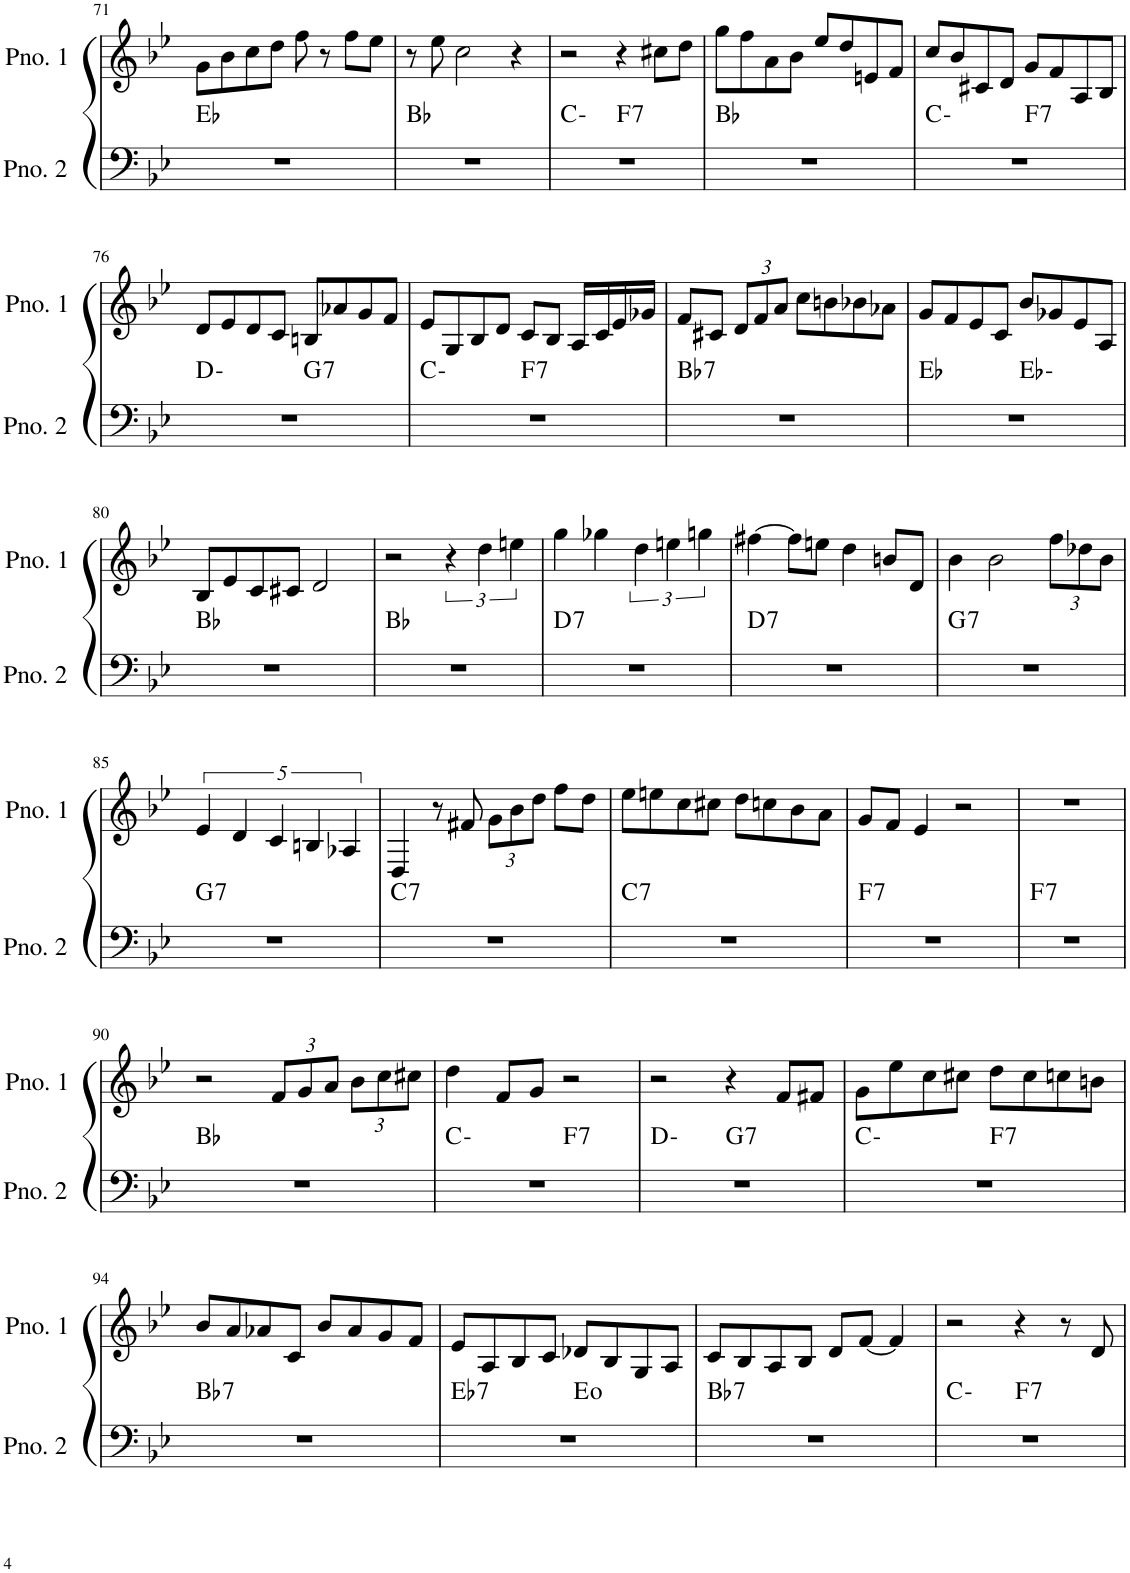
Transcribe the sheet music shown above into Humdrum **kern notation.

**kern	**harte	**kern
*part2	*part2	*part1
*staff2	*	*staff1
*I"ピアノ 2	*	*I"ピアノ 1
!!LO:PB:g=z
*clefF4	*	*clefG2
*k[b-e-]	*	*k[b-e-]
*M4/4	*	*M4/4
=71	=71	=71
1r	Eb:maj	8g\L
.	.	8b-\
.	.	8cc\
.	.	8dd\J
.	.	8ff\
.	.	8r
.	.	8ff\L
.	.	8ee-\J
=72	=72	=72
1r	Bb:maj	8r
.	.	8ee-\
.	.	2cc\
.	.	4r
=73	=73	=73
*^	*	*
1r	2ryy	C:min	2r
!	!	!LO:H:kt=7	!
.	2ryy	F:7	4r
.	.	.	8cc#X\L
.	.	.	8dd\J
*v	*v	*	*
=74	=74	=74
1r	Bb:maj	8gg\L
.	.	8ff\
.	.	8a\
.	.	8b-\J
.	.	8ee-/L
.	.	8dd/
.	.	8en/
.	.	8f/J
=75	=75	=75
*^	*	*
1r	2ryy	C:min	8cc/L
.	.	.	8b-/
.	.	.	8c#X/
.	.	.	8d/J
!	!	!LO:H:kt=7	!
.	2ryy	F:7	8g/L
.	.	.	8f/
.	.	.	8A/
.	.	.	8B-/J
!!LO:LB:g=z
=76	=76	=76	=76
1r	2ryy	D:min	8d/L
.	.	.	8e-/
.	.	.	8d/
.	.	.	8c/J
!	!	!LO:H:kt=7	!
.	2ryy	G:7	8Bn/L
.	.	.	8a-X/
.	.	.	8g/
.	.	.	8f/J
=77	=77	=77	=77
1r	2ryy	C:min	8e-/L
.	.	.	8G/
.	.	.	8B-/
.	.	.	8d/J
!	!	!LO:H:kt=7	!
.	2ryy	F:7	8c/L
.	.	.	8B-/J
.	.	.	16A/LL
.	.	.	16c/
.	.	.	16e-/
.	.	.	16g-X/JJ
=78	=78	=78	=78
!	!	!LO:H:kt=7	!
*v	*v	*	*
1r	Bb:7	8f/L
.	.	8c#X/J
*	*	*Xbrackettup
.	.	12d/L
.	.	12f/
.	.	12a/J
.	.	8cc\L
.	.	8bn\
.	.	8b-X\
.	.	8a-X\J
=79	=79	=79
*^	*	*
1r	2ryy	Eb:maj	8g/L
.	.	.	8f/
.	.	.	8e-/
.	.	.	8c/J
.	2ryy	Eb:min	8b-/L
.	.	.	8g-X/
.	.	.	8e-/
.	.	.	8A/J
*v	*v	*	*
!!LO:LB:g=z
=80	=80	=80
1r	Bb:maj	8B-/L
.	.	8e-/
.	.	8c/
.	.	8c#X/J
.	.	2d/
=81	=81	=81
1r	Bb:maj	2r
*	*	*brackettup
.	.	6r
.	.	6dd\
.	.	6een\
=82	=82	=82
!	!LO:H:kt=7	!
1r	D:7	4gg\
.	.	4gg-X\
.	.	6dd\
.	.	6een\
.	.	6ggn\
=83	=83	=83
!	!LO:H:kt=7	!
1r	D:7	[4ff#X\
.	.	8ff#\L]
.	.	8een\J
.	.	4dd\
.	.	8bn/L
.	.	8d/J
=84	=84	=84
!	!LO:H:kt=7	!
1r	G:7	4b-\
.	.	2b-\
*	*	*Xbrackettup
.	.	12ff\L
.	.	12dd-X\
.	.	12b-\J
!!LO:LB:g=z
=85	=85	=85
*	*	*brackettup
!	!LO:H:kt=7	!
1r	G:7	5e-/
.	.	5d/
.	.	5c/
.	.	5Bn/
.	.	5A-X/
=86	=86	=86
!	!LO:H:kt=7	!
1r	C:7	4D/
.	.	8r
.	.	8f#X/
*	*	*Xbrackettup
.	.	12g\L
.	.	12b-\
.	.	12dd\J
.	.	8ff\L
.	.	8dd\J
=87	=87	=87
!	!LO:H:kt=7	!
1r	C:7	8ee-\L
.	.	8een\
.	.	8cc\
.	.	8cc#X\J
.	.	8dd\L
.	.	8ccn\
.	.	8b-\
.	.	8a\J
=88	=88	=88
!	!LO:H:kt=7	!
1r	F:7	8g/L
.	.	8f/J
.	.	4e-/
.	.	2r
=89	=89	=89
!	!LO:H:kt=7	!
1r	F:7	1r
!!LO:LB:g=z
=90	=90	=90
1r	Bb:maj	2r
.	.	12f/L
.	.	12g/
.	.	12a/J
.	.	12b-\L
.	.	12cc\
.	.	12cc#X\J
=91	=91	=91
*^	*	*
1r	2ryy	C:min	4dd\
.	.	.	8f/L
.	.	.	8g/J
!	!	!LO:H:kt=7	!
.	2ryy	F:7	2r
=92	=92	=92	=92
1r	2ryy	D:min	2r
!	!	!LO:H:kt=7	!
.	2ryy	G:7	4r
.	.	.	8f/L
.	.	.	8f#X/J
=93	=93	=93	=93
1r	2ryy	C:min	8g\L
.	.	.	8ee-\
.	.	.	8cc\
.	.	.	8cc#X\J
!	!	!LO:H:kt=7	!
.	2ryy	F:7	8dd\L
.	.	.	8cc#\
.	.	.	8ccn\
.	.	.	8bn\J
!!LO:LB:g=z
=94	=94	=94	=94
!	!	!LO:H:kt=7	!
*v	*v	*	*
1r	Bb:7	8b-/L
.	.	8a/
.	.	8a-X/
.	.	8c/J
.	.	8b-/L
.	.	8a-/
.	.	8g/
.	.	8f/J
=95	=95	=95
!	!LO:H:kt=7	!
*^	*	*
1r	2ryy	Eb:7	8e-/L
.	.	.	8A/
.	.	.	8B-/
.	.	.	8c/J
.	2ryy	E:dim	8d-X/L
.	.	.	8B-/
.	.	.	8G/
.	.	.	8A/J
=96	=96	=96	=96
!	!	!LO:H:kt=7	!
*v	*v	*	*
1r	Bb:7	8c/L
.	.	8B-/
.	.	8A/
.	.	8B-/J
.	.	8d/L
.	.	[8f/J
.	.	4f/]
=97	=97	=97
*^	*	*
1r	2ryy	C:min	2r
!	!	!LO:H:kt=7	!
.	2ryy	F:7	4r
.	.	.	8r
.	.	.	8d/
*v	*v	*	*
=	=	=
*-	*-	*-
